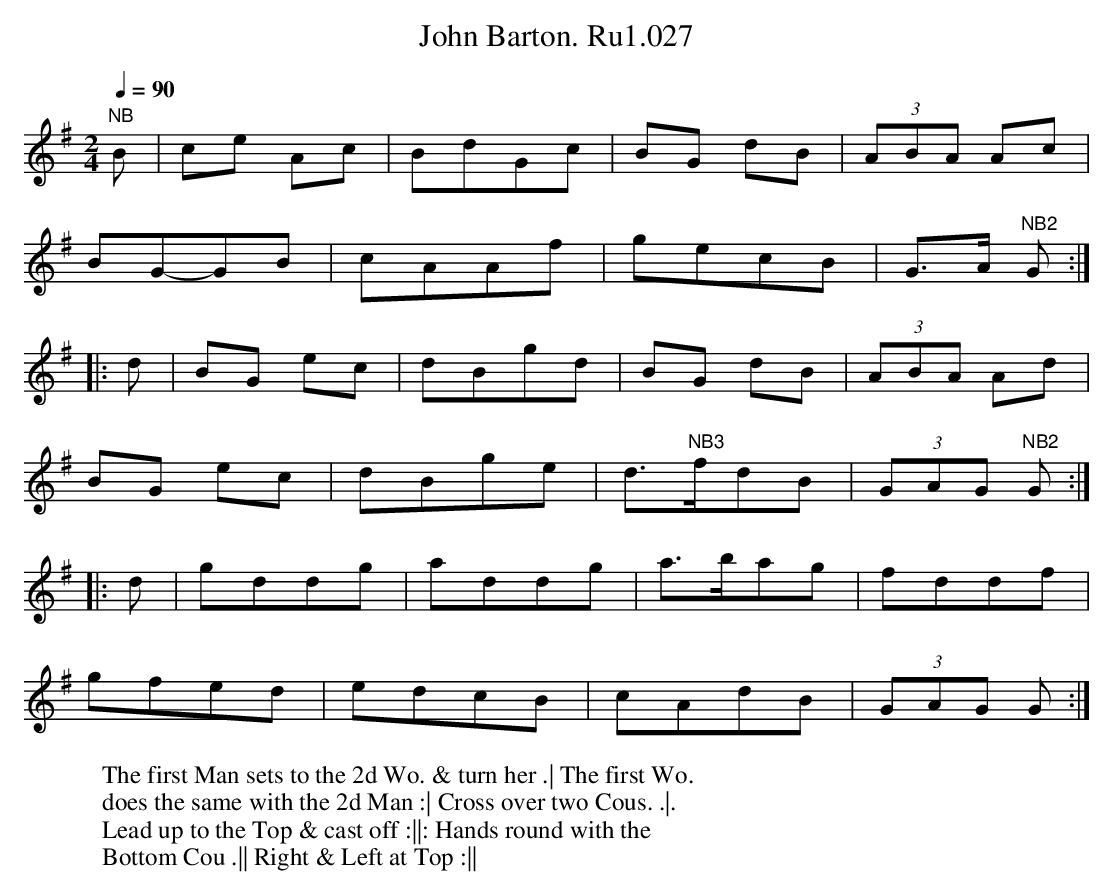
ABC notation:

X:1
T:John Barton. Ru1.027
M:2/4
L:1/8
W:The first Man sets to the 2d Wo. & turn her .| The first Wo.
W:does the same with the 2d Man :| Cross over two Cous. .|.
W:Lead up to the Top & cast off :||: Hands round with the
W:Bottom Cou .|| Right & Left at Top :||
Q:1/4=90
K:G
"NB" B | ce Ac | BdGc | BG dB | (3ABA Ac |
BG-GB | cAAf | gecB | G>A "NB2" G :|
|: d | BG ec | dBgd | BG dB | (3ABA Ad |
BG ec | dBge | d>"NB3"fdB | (3GAG "NB2"G :|
|: d | gddg | addg | a>bag | fddf |
gfed | edcB | cAdB | (3GAG G :|
